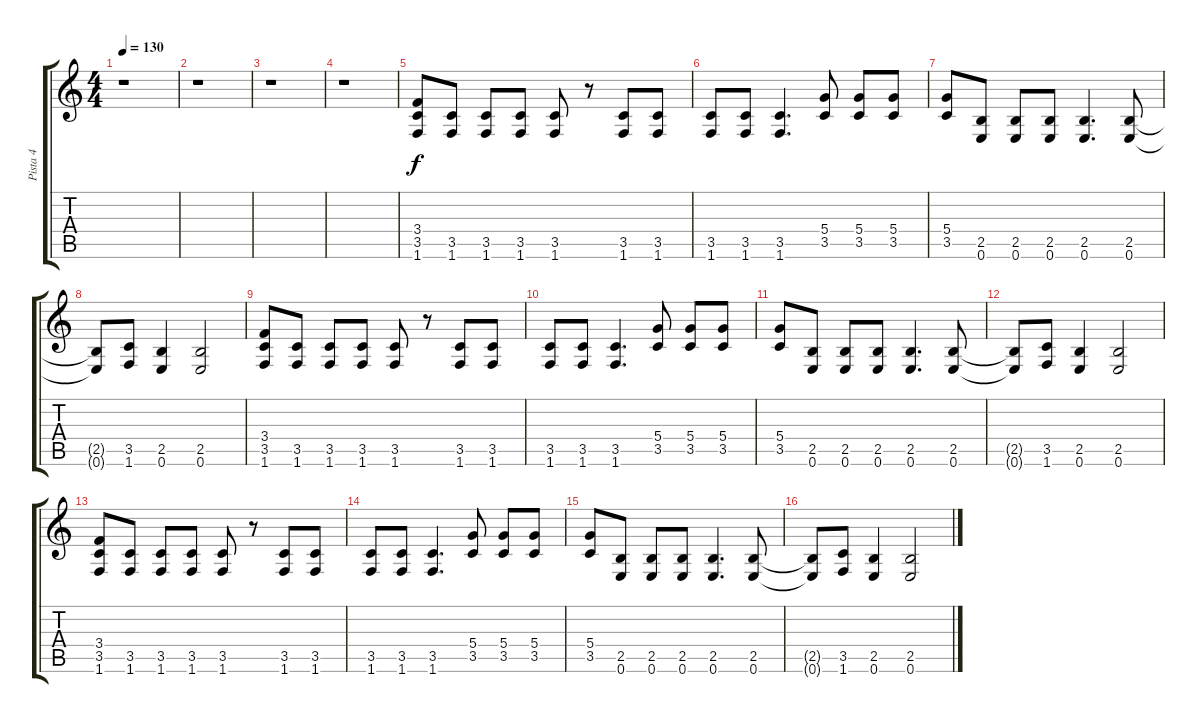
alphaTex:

\track ("Pista 4" "Pista 4") {instrument distortionguitar}
\staff {score tabs}
\tuning (E4 B3 G3 D3 A2 E2) {hide}
\ts (4 4)
\tempo 130
\clef g2
\ks c
r.1{dy f} |
r.1 |
r.1 |
r.1 |
(3.4 3.5 1.6).8 (3.5 1.6).8 (3.5 1.6).8 (3.5 1.6).8 (3.5 1.6).8 r.8 (3.5 1.6).8 (3.5 1.6).8 |
(3.5 1.6).8 (3.5 1.6).8 (3.5 1.6).4{d} (5.4 3.5).8 (5.4 3.5).8 (5.4 3.5).8 |
(5.4 3.5).8 (2.5 0.6).8 (2.5 0.6).8 (2.5 0.6).8 (2.5 0.6).4{d} (2.5 0.6).8 |
(2.5{t} 0.6{t}).8 (3.5 1.6).8 (2.5 0.6).4 (2.5 0.6).2 |
(3.4 3.5 1.6).8 (3.5 1.6).8 (3.5 1.6).8 (3.5 1.6).8 (3.5 1.6).8 r.8 (3.5 1.6).8 (3.5 1.6).8 |
(3.5 1.6).8 (3.5 1.6).8 (3.5 1.6).4{d} (5.4 3.5).8 (5.4 3.5).8 (5.4 3.5).8 |
(5.4 3.5).8 (2.5 0.6).8 (2.5 0.6).8 (2.5 0.6).8 (2.5 0.6).4{d} (2.5 0.6).8 |
(2.5{t} 0.6{t}).8 (3.5 1.6).8 (2.5 0.6).4 (2.5 0.6).2 |
(3.4 3.5 1.6).8 (3.5 1.6).8 (3.5 1.6).8 (3.5 1.6).8 (3.5 1.6).8 r.8 (3.5 1.6).8 (3.5 1.6).8 |
(3.5 1.6).8 (3.5 1.6).8 (3.5 1.6).4{d} (5.4 3.5).8 (5.4 3.5).8 (5.4 3.5).8 |
(5.4 3.5).8 (2.5 0.6).8 (2.5 0.6).8 (2.5 0.6).8 (2.5 0.6).4{d} (2.5 0.6).8 |
(2.5{t} 0.6{t}).8 (3.5 1.6).8 (2.5 0.6).4 (2.5 0.6).2
